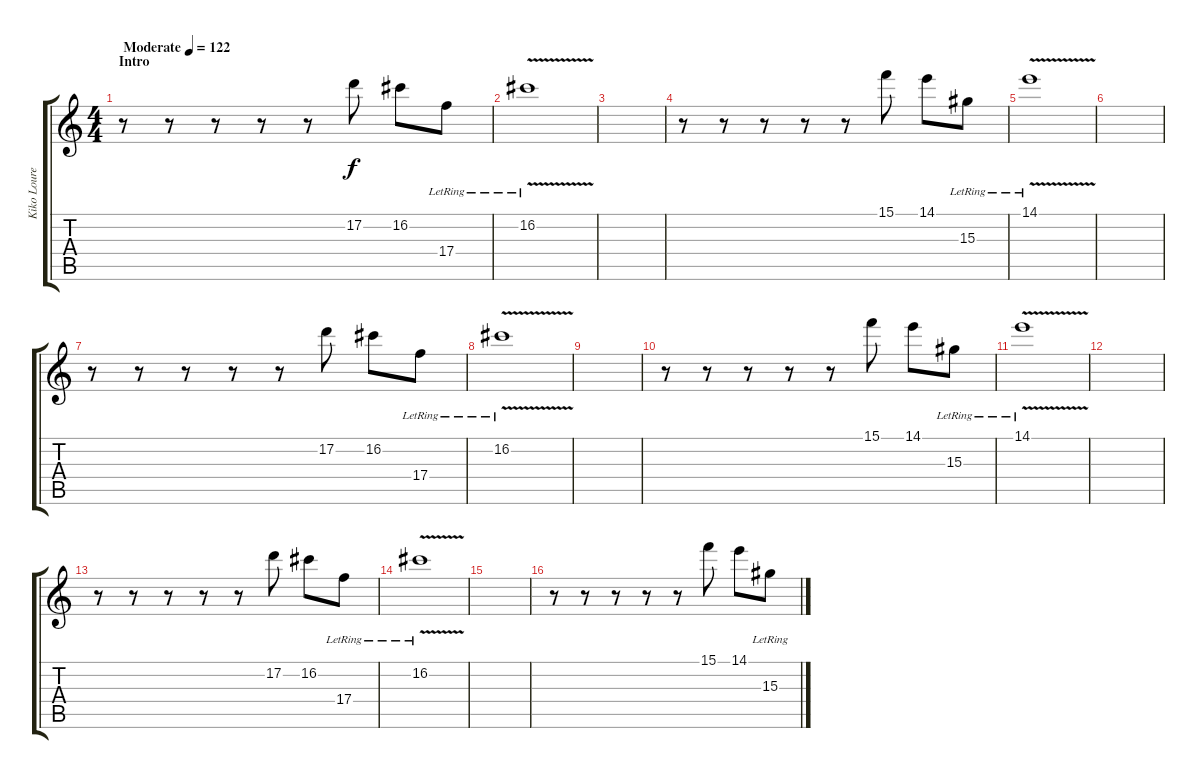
\track ("Kiko Loureiro" "Kiko Loure") {instrument distortionguitar}
\staff {score tabs}
\tuning (D4 A3 F3 C3 G2 D2) {hide}
\ts (4 4)
\section ("" "Intro")
\tempo (122 "Moderate")
\clef g2
\ks c
r.8{dy f instrument distortionguitar} r.8 r.8 r.8 r.8 17.2.8 16.2.8 17.4{lr}.8 |
16.2{v lr}.1 |
|
r.8 r.8 r.8 r.8 r.8 15.1.8 14.1.8 15.3{lr}.8 |
14.1{v lr}.1 |
|
r.8 r.8 r.8 r.8 r.8 17.2.8 16.2.8 17.4{lr}.8 |
16.2{v lr}.1 |
|
r.8 r.8 r.8 r.8 r.8 15.1.8 14.1.8 15.3{lr}.8 |
14.1{v lr}.1 |
|
r.8 r.8 r.8 r.8 r.8 17.2.8 16.2.8 17.4{lr}.8 |
16.2{v lr}.1 |
|
r.8 r.8 r.8 r.8 r.8 15.1.8 14.1.8 15.3{lr}.8
